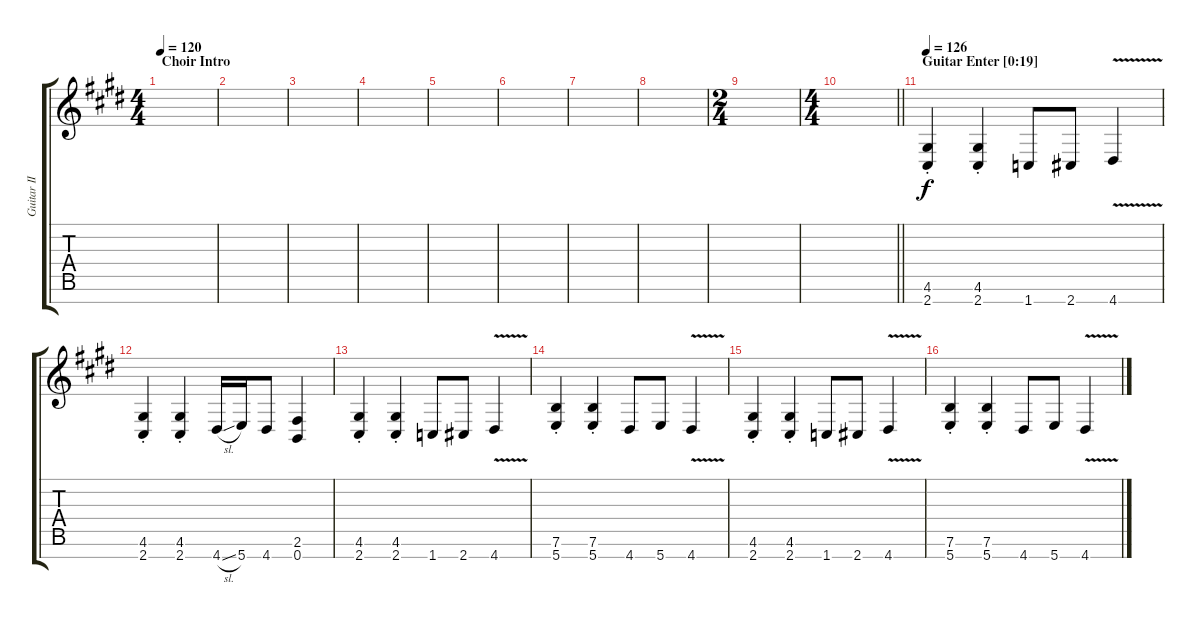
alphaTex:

\track ("Guitar II" "Guitar II") {instrument distortionguitar}
\staff {score tabs}
\tuning (E4 B3 G3 D3 A2 E2 B1) {hide}
\ts (4 4)
\section ("" "Choir Intro")
\tempo 120
\clef g2
\ks c#minor
|
|
|
|
|
|
|
|
\ts (2 4)
|
\ts (4 4)
\barLineRight lightlight
|
\section ("" "Guitar Enter [0:19]")
\tempo 126
(4.6{st} 2.7{st}).4 (4.6{st} 2.7{st}).4 1.7.8 2.7.8 4.7{v}.4 |
(4.6{st} 2.7{st}).4 (4.6{st} 2.7{st}).4 4.7{sl}.16 5.7.16 4.7.8 (2.6 0.7).4 |
(4.6{st} 2.7{st}).4 (4.6{st} 2.7{st}).4 1.7.8 2.7.8 4.7{v}.4 |
(7.6{st} 5.7{st}).4 (7.6{st} 5.7{st}).4 4.7.8 5.7.8 4.7{v}.4 |
(4.6{st} 2.7{st}).4 (4.6{st} 2.7{st}).4 1.7.8 2.7.8 4.7{v}.4 |
(7.6{st} 5.7{st}).4 (7.6{st} 5.7{st}).4 4.7.8 5.7.8 4.7{v}.4
